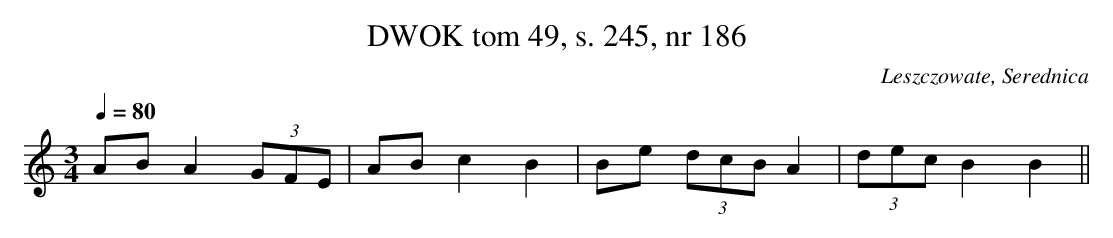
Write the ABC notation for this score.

X:1
T: DWOK tom 49, s. 245, nr 186
O:Leszczowate, Serednica
L:1/8
M:3/4
K:C
Q:1/4=80
AB A2 (3GFE|ABc2B2|Be (3dcB A2| (3dec B2B2||
